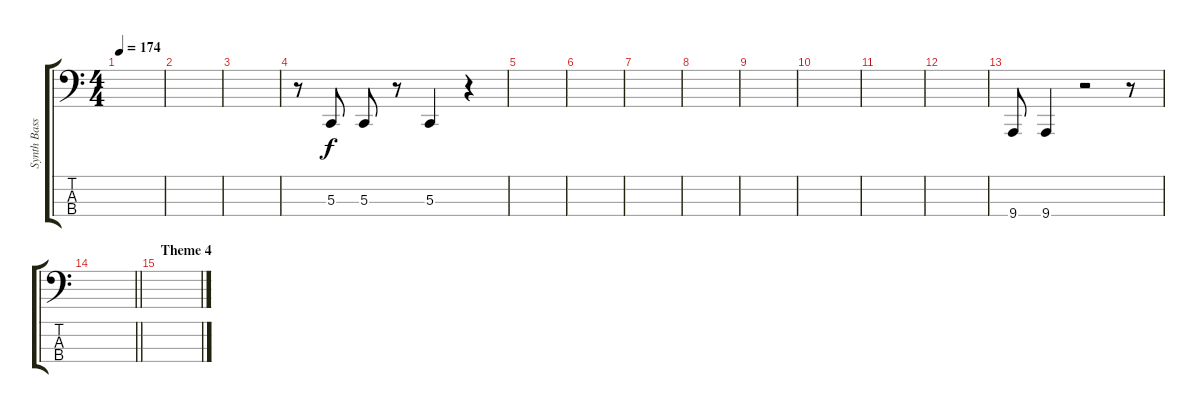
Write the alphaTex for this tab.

\track ("Synth Bass" "Synth Bass") {instrument lead8bassandlead}
\staff {score tabs}
\tuning (F2 C2 G1 C1) {hide}
\ts (4 4)
\tempo 174
\clef f4
\ks c
|
|
|
r.8 5.3.8 5.3.8 r.8 5.3.4 r.4 |
|
|
|
|
|
|
|
|
9.4.8 9.4.4 r.2 r.8 |
\barLineRight lightlight
|
\section ("" "Theme 4")
